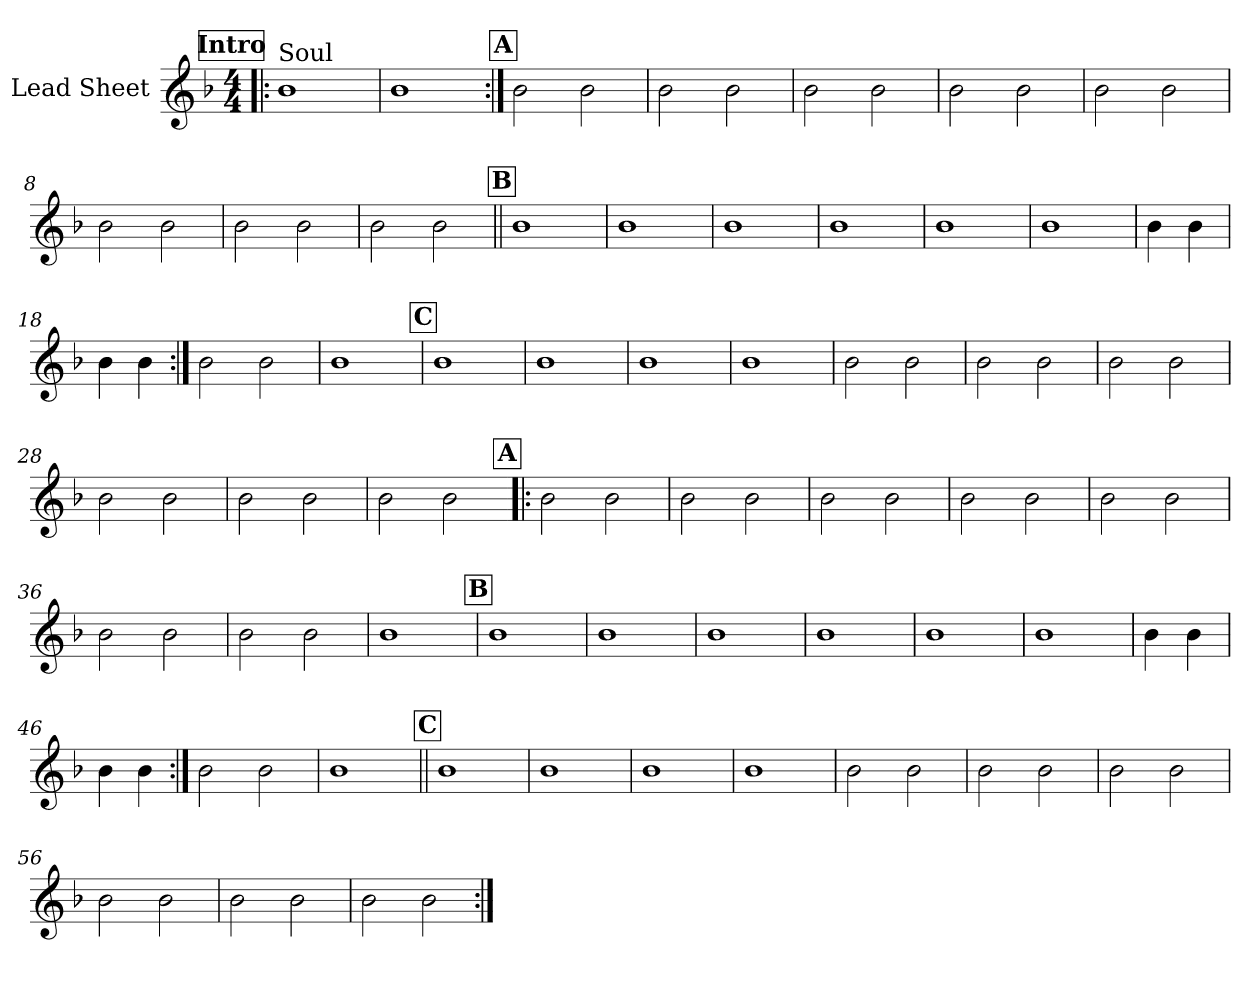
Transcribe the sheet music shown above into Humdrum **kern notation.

**kern
*part1
*staff1
*I"Lead Sheet
*clefG2
*k[b-]
*F:
*M4/4
*MM110
!!LO:REH:place=s1:a:fs=14:t=Intro
=1!|:
!LO:TX:a:t=Soul
1b-
=2
1b-
!!LO:LB:g=z
!!LO:REH:place=s1:a:fs=14:t=A
=3:|!
2b-\
2b-\
=4
2b-\
2b-\
=5
2b-\
2b-\
=6
2b-\
2b-\
!!LO:LB:g=z
=7
2b-\
2b-\
=8
2b-\
2b-\
=9
2b-\
2b-\
=10
2b-\
2b-\
!!LO:LB:g=z
!!LO:REH:place=s1:a:fs=14:t=B
=11||
1b-
=12
1b-
=13
1b-
=14
1b-
=15
1b-
=16
1b-
=17
4b-\
4b-\
=18
4b-\
4b-\
!!LO:LB:g=z
=19:|!
2b-\
2b-\
=20
1b-
!!LO:REH:place=s1:a:fs=14:t=C
=21
1b-
=22
1b-
=23
1b-
=24
1b-
!!LO:LB:g=z
=25
2b-\
2b-\
=26
2b-\
2b-\
=27
2b-\
2b-\
=28
2b-\
2b-\
!!LO:LB:g=z
=29
2b-\
2b-\
=30
2b-\
2b-\
!!LO:REH:place=s1:a:fs=14:t=A
=31!|:
2b-\
2b-\
=32
2b-\
2b-\
!!LO:LB:g=z
=33
2b-\
2b-\
=34
2b-\
2b-\
=35
2b-\
2b-\
=36
2b-\
2b-\
!!LO:LB:g=z
=37
2b-\
2b-\
=38
1b-
!!LO:REH:place=s1:a:fs=14:t=B
=39
1b-
=40
1b-
=41
1b-
=42
1b-
!!LO:LB:g=z
=43
1b-
=44
1b-
=45
4b-\
4b-\
=46
4b-\
4b-\
=47:|!
2b-\
2b-\
=48
1b-
!!LO:PB:g=z
!!LO:REH:place=s1:a:fs=14:t=C
=49||
1b-
=50
1b-
=51
1b-
=52
1b-
=53
2b-\
2b-\
=54
2b-\
2b-\
!!LO:LB:g=z
=55
2b-\
2b-\
=56
2b-\
2b-\
=57
2b-\
2b-\
=58
2b-\
2b-\
=:|!
*-
